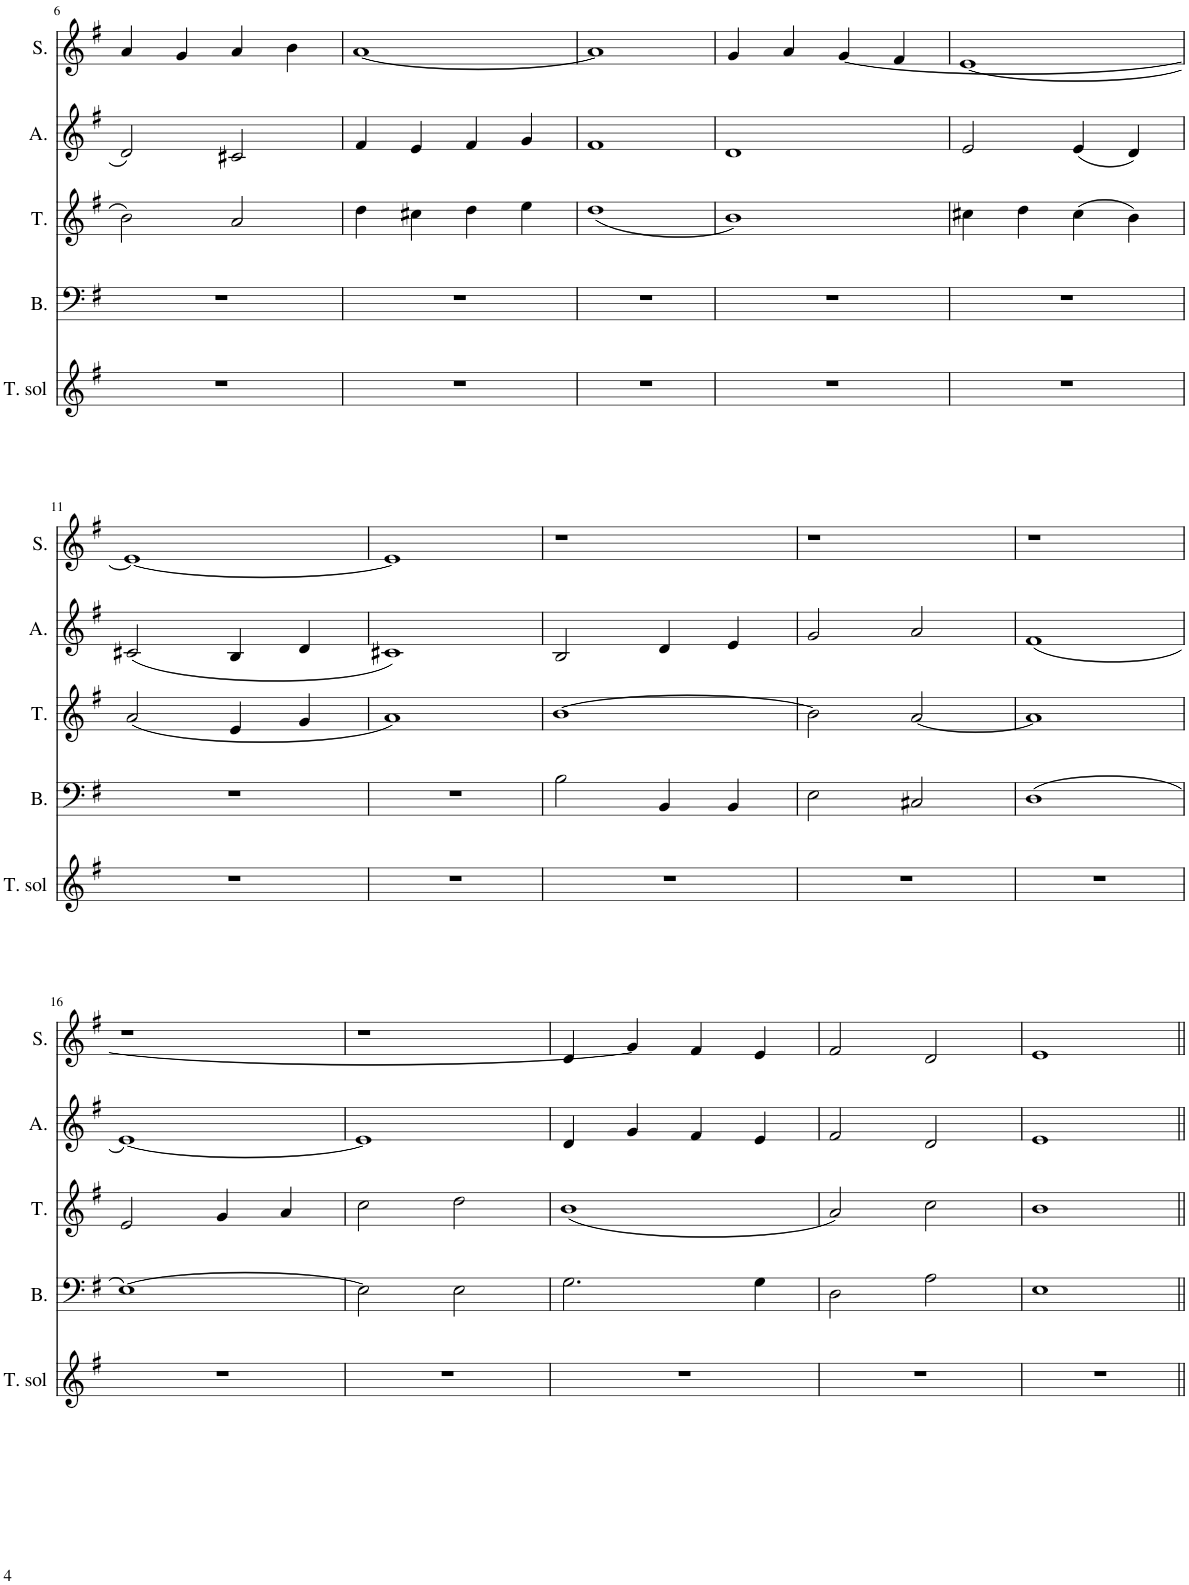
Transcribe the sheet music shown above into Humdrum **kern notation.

**kern	**kern	**kern	**kern	**kern
*part5	*part4	*part3	*part2	*part1
*staff5	*staff4	*staff3	*staff2	*staff1
*I"T. solo	*I"Bass	*I"Tenor	*I"Alto	*I"Soprano
*I'T. sol	*I'B.	*I'T.	*I'A.	*I'S.
!!LO:PB:g=z
*clefG2	*clefF4	*clefG2	*clefG2	*clefG2
*k[f#]	*k[f#]	*k[f#]	*k[f#]	*k[f#]
*M2/2	*M2/2	*M2/2	*M2/2	*M2/2
*met(c|)	*met(c|)	*met(c|)	*met(c|)	*met(c|)
=6	=6	=6	=6	=6
1r	1r	2b\	2d/	4a/
.	.	.	.	4g/
.	.	2a/	2c#X/	4a/
.	.	.	.	4b\
=7	=7	=7	=7	=7
1r	1r	4dd\	4f#/	[1a
.	.	4cc#X\	4e/	.
.	.	4dd\	4f#/	.
.	.	4ee\	4g/	.
=8	=8	=8	=8	=8
1r	1r	(1dd	1f#	1a]
=9	=9	=9	=9	=9
1r	1r	1b)	1d	4g/
.	.	.	.	4a/
.	.	.	.	[4g/
.	.	.	.	4f#/
=10	=10	=10	=10	=10
1r	1r	4cc#X\	2e/	[1e
.	.	4dd\	.	.
.	.	(4cc#\	(4e/	.
.	.	4b\)	4d/)	.
!!LO:LB:g=z
=11	=11	=11	=11	=11
1r	1r	(2a/	(2c#X/	1e_
.	.	4e/	4B/	.
.	.	4g/	4d/	.
=12	=12	=12	=12	=12
1r	1r	1a)	1c#X)	1e]
=13	=13	=13	=13	=13
1r	2B\	[1b	2B/	1r
.	4BB/	.	4d/	.
.	4BB/	.	4e/	.
=14	=14	=14	=14	=14
1r	2E\	2b\]	2g/	1r
.	2C#X/	[2a/	2a/	.
=15	=15	=15	=15	=15
1r	(1D	1a]	(1f#	1r
!!LO:LB:g=z
=16	=16	=16	=16	=16
1r	[1E)	2e/	[1e)	1r
.	.	4g/	.	.
.	.	4a/	.	.
=17	=17	=17	=17	=17
1r	2E\]	2cc\	1e]	1r
.	2E\	2dd\	.	.
=18	=18	=18	=18	=18
1r	2.G\	(1b	4d/	4d/
.	.	.	4g/	4g/]
.	.	.	4f#/	4f#/
.	4G\	.	4e/	4e/
=19	=19	=19	=19	=19
1r	2D\	2a/)	2f#/	2f#/
.	2A\	2cc\	2d/	2d/
=20	=20	=20	=20	=20
1r	1E	1b	1e	1e
=||	=||	=||	=||	=||
*-	*-	*-	*-	*-
